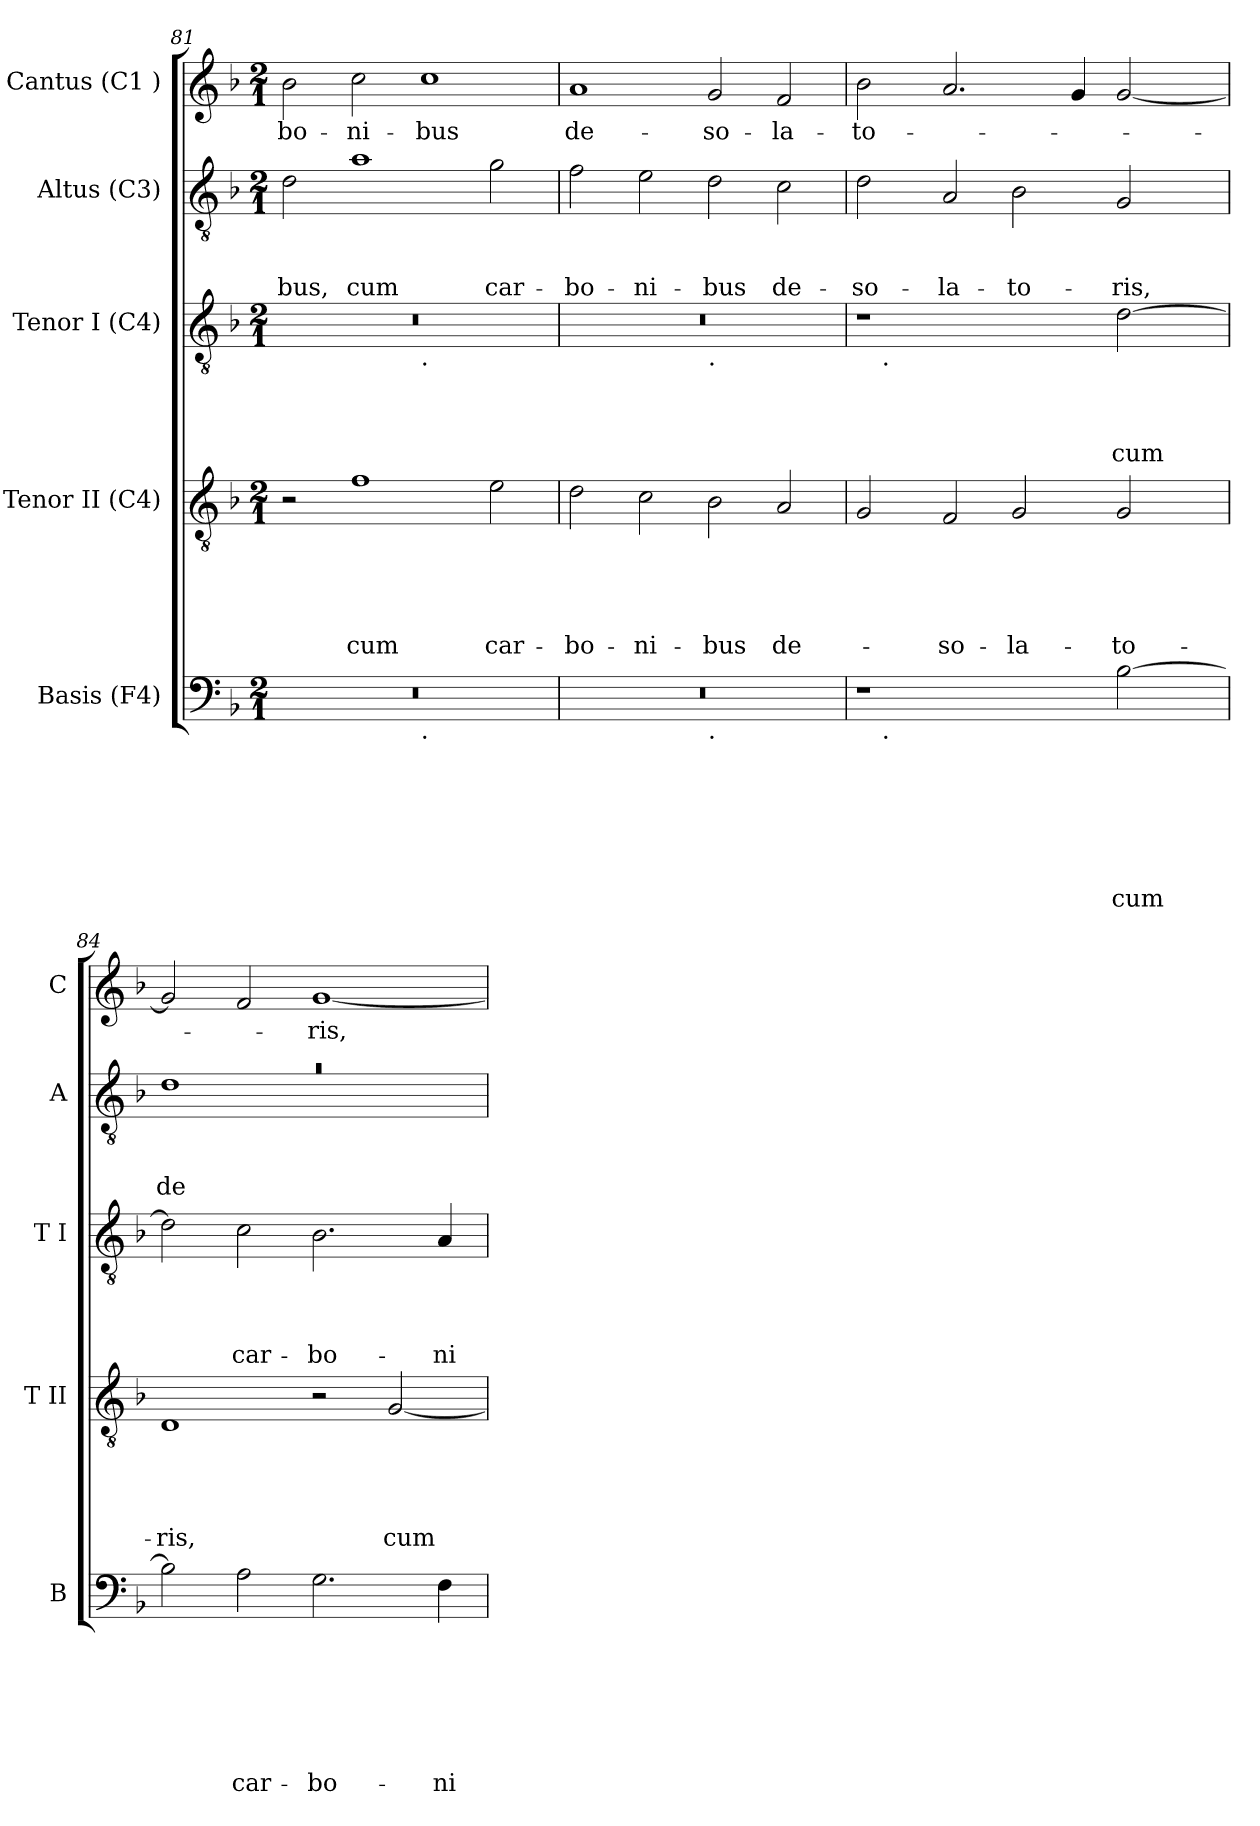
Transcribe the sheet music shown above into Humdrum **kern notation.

**kern	**text	**text	**text	**text	**text	**text	**text	**kern	**text	**text	**text	**text	**text	**kern	**text	**text	**text	**text	**kern	**text	**text	**text	**kern	**text
*part5	*part5	*part5	*part5	*part5	*part5	*part5	*part5	*part4	*part4	*part4	*part4	*part4	*part4	*part3	*part3	*part3	*part3	*part3	*part2	*part2	*part2	*part2	*part1	*part1
*staff5	*staff5	*staff5	*staff5	*staff5	*staff5	*staff5	*staff5	*staff4	*staff4	*staff4	*staff4	*staff4	*staff4	*staff3	*staff3	*staff3	*staff3	*staff3	*staff2	*staff2	*staff2	*staff2	*staff1	*staff1
*I"Basis (F4)	*	*	*	*	*	*	*	*I"Tenor II (C4)	*	*	*	*	*	*I"Tenor I (C4)	*	*	*	*	*I"Altus (C3)	*	*	*	*I"Cantus (C1 )	*
*I'B	*	*	*	*	*	*	*	*I'T II	*	*	*	*	*	*I'T I	*	*	*	*	*I'A	*	*	*	*I'C	*
!!LO:LB:g=z
*clefF4	*	*	*	*	*	*	*	*clefGv2	*	*	*	*	*	*clefGv2	*	*	*	*	*clefGv2	*	*	*	*clefG2	*
*k[b-]	*	*	*	*	*	*	*	*k[b-]	*	*	*	*	*	*k[b-]	*	*	*	*	*k[b-]	*	*	*	*k[b-]	*
*F:	*	*	*	*	*	*	*	*F:	*	*	*	*	*	*F:	*	*	*	*	*F:	*	*	*	*F:	*
*M2/1	*	*	*	*	*	*	*	*M2/1	*	*	*	*	*	*M2/1	*	*	*	*	*M2/1	*	*	*	*M2/1	*
=81	=81	=81	=81	=81	=81	=81	=81	=81	=81	=81	=81	=81	=81	=81	=81	=81	=81	=81	=81	=81	=81	=81	=81	=81
!	!	!	!	!	!	!	!	!	!	!	!	!	!	!	!	!	!	!	!	!	!	!LO:LY:b	!	!LO:LY:b
*^	*	*	*	*	*	*	*	*	*	*	*	*	*	*^	*	*	*	*	*	*	*	*	*	*
0r	1ryy	.	.	.	.	.	.	.	2r	.	.	.	.	.	0r	1ryy	.	.	.	.	2d\	.	.	-bus,	2b-\	-bo-
!	!	!	!	!	!	!	!	!	!	!	!	!	!	!LO:LY:b	!	!	!	!	!	!	!	!	!	!LO:LY:b	!	!LO:LY:b
.	.	.	.	.	.	.	.	.	1f	.	.	.	.	cum	.	.	.	.	.	.	1a	.	.	cum	2cc\	-ni-
!	!	!	!	!	!	!	!	!	!	!	!	!	!	!	!	!LO:TX:b:t=.	!	!	!	!	!	!	!	!	!	!
!	!LO:TX:b:t=.	!	!	!	!	!	!	!	!	!	!	!	!	!	!	!	!	!	!	!	!	!	!	!	!	!
!	!	!	!	!	!	!	!	!	!	!	!	!	!	!	!	!	!	!	!	!	!	!	!	!	!	!LO:LY:b
.	1ryy	.	.	.	.	.	.	.	.	.	.	.	.	.	.	1ryy	.	.	.	.	.	.	.	.	1cc	-bus
!	!	!	!	!	!	!	!	!	!	!	!	!	!	!LO:LY:b	!	!	!	!	!	!	!	!	!	!LO:LY:b	!	!
.	.	.	.	.	.	.	.	.	2e\	.	.	.	.	car-	.	.	.	.	.	.	2g\	.	.	car-	.	.
=82	=82	=82	=82	=82	=82	=82	=82	=82	=82	=82	=82	=82	=82	=82	=82	=82	=82	=82	=82	=82	=82	=82	=82	=82	=82	=82
!	!	!	!	!	!	!	!	!	!	!	!	!	!	!LO:LY:b	!	!	!	!	!	!	!	!	!	!LO:LY:b	!	!LO:LY:b
0r	1ryy	.	.	.	.	.	.	.	2d\	.	.	.	.	-bo-	0r	1ryy	.	.	.	.	2f\	.	.	-bo-	1a	de-
!	!	!	!	!	!	!	!	!	!	!	!	!	!	!LO:LY:b	!	!	!	!	!	!	!	!	!	!LO:LY:b	!	!
.	.	.	.	.	.	.	.	.	2c\	.	.	.	.	-ni-	.	.	.	.	.	.	2e\	.	.	-ni-	.	.
!	!	!	!	!	!	!	!	!	!	!	!	!	!	!	!	!LO:TX:b:t=.	!	!	!	!	!	!	!	!	!	!
!	!LO:TX:b:t=.	!	!	!	!	!	!	!	!	!	!	!	!	!	!	!	!	!	!	!	!	!	!	!	!	!
!	!	!	!	!	!	!	!	!	!	!	!	!	!	!LO:LY:b	!	!	!	!	!	!	!	!	!	!LO:LY:b	!	!LO:LY:b
.	1ryy	.	.	.	.	.	.	.	2B-\	.	.	.	.	-bus	.	1ryy	.	.	.	.	2d\	.	.	-bus	2g/	-so-
!	!	!	!	!	!	!	!	!	!	!	!	!	!	!LO:LY:b	!	!	!	!	!	!	!	!	!	!LO:LY:b	!	!LO:LY:b
.	.	.	.	.	.	.	.	.	2A/	.	.	.	.	de-	.	.	.	.	.	.	2c\	.	.	de-	2f/	-la-
=83	=83	=83	=83	=83	=83	=83	=83	=83	=83	=83	=83	=83	=83	=83	=83	=83	=83	=83	=83	=83	=83	=83	=83	=83	=83	=83
!	!	!	!	!	!	!	!	!	!	!	!	!	!	!	!	!	!	!	!	!	!	!	!	!LO:LY:b	!	!LO:LY:b
1r	16.ryy	.	.	.	.	.	.	.	2G/	.	.	.	.	.	1r	16.ryy	.	.	.	.	2d\	.	.	-so-	2b-\	-to-
!	!	!	!	!	!	!	!	!	!	!	!	!	!	!	!	!LO:TX:b:t=.	!	!	!	!	!	!	!	!	!	!
!	!LO:TX:b:t=.	!	!	!	!	!	!	!	!	!	!	!	!	!	!	!	!	!	!	!	!	!	!	!	!	!
.	1ryy	.	.	.	.	.	.	.	.	.	.	.	.	.	.	1ryy	.	.	.	.	.	.	.	.	.	.
!	!	!	!	!	!	!	!	!	!	!	!	!	!	!LO:LY:b	!	!	!	!	!	!	!	!	!	!LO:LY:b	!	!
.	.	.	.	.	.	.	.	.	2F/	.	.	.	.	-so-	.	.	.	.	.	.	2A/	.	.	-la-	2.a/	.
!	!	!	!	!	!	!	!	!	!	!	!	!	!	!LO:LY:b	!	!	!	!	!	!	!	!	!	!LO:LY:b	!	!
2ryy	.	.	.	.	.	.	.	.	2G/	.	.	.	.	-la-	2ryy	.	.	.	.	.	2B-\	.	.	-to-	.	.
.	2ryy	.	.	.	.	.	.	.	.	.	.	.	.	.	.	2ryy	.	.	.	.	.	.	.	.	.	.
.	.	.	.	.	.	.	.	.	.	.	.	.	.	.	.	.	.	.	.	.	.	.	.	.	4g/	.
!	!	!	!	!	!	!	!	!LO:LY:b	!	!	!	!	!	!LO:LY:b	!	!	!	!	!	!LO:LY:b	!	!	!	!LO:LY:b	!	!
[>2B-\	.	.	.	.	.	.	.	cum	2G/	.	.	.	.	-to-	[>2d\	.	.	.	.	cum	2G/	.	.	-ris,	[<2g/	.
.	4ryy	.	.	.	.	.	.	.	.	.	.	.	.	.	.	4ryy	.	.	.	.	.	.	.	.	.	.
.	8ryy	.	.	.	.	.	.	.	.	.	.	.	.	.	.	8ryy	.	.	.	.	.	.	.	.	.	.
.	32ryy	.	.	.	.	.	.	.	.	.	.	.	.	.	.	32ryy	.	.	.	.	.	.	.	.	.	.
=84	=84	=84	=84	=84	=84	=84	=84	=84	=84	=84	=84	=84	=84	=84	=84	=84	=84	=84	=84	=84	=84	=84	=84	=84	=84	=84
!	!	!	!	!	!	!	!	!	!	!	!	!	!	!LO:LY:b	!	!	!	!	!	!	!LO:N:vis=1	!	!	!LO:LY:b	!	!
*v	*v	*	*	*	*	*	*	*	*	*	*	*	*	*	*v	*v	*	*	*	*	*^	*	*	*	*	*
2B-\]	.	.	.	.	.	.	.	1D	.	.	.	.	-ris,	2d\]	.	.	.	.	0ra	1d	.	.	de-	2g/]	.
!	!	!	!	!	!	!	!LO:LY:b	!	!	!	!	!	!	!	!	!	!	!LO:LY:b	!	!	!	!	!	!	!
2A\	.	.	.	.	.	.	car-	.	.	.	.	.	.	2c\	.	.	.	car-	.	.	.	.	.	2f/	.
!	!	!	!	!	!	!	!LO:LY:b	!	!	!	!	!	!	!	!	!	!	!LO:LY:b	!	!	!	!	!	!	!LO:LY:b
2.G\	.	.	.	.	.	.	-bo-	2r	.	.	.	.	.	2.B-\	.	.	.	-bo-	.	1ryy	.	.	.	[<1g	-ris,
!	!	!	!	!	!	!	!	!	!	!	!	!	!LO:LY:b	!	!	!	!	!	!	!	!	!	!	!	!
.	.	.	.	.	.	.	.	[<2G/	.	.	.	.	cum	.	.	.	.	.	.	.	.	.	.	.	.
!	!	!	!	!	!	!	!LO:LY:b	!	!	!	!	!	!	!	!	!	!	!LO:LY:b	!	!	!	!	!	!	!
4F\	.	.	.	.	.	.	-ni-	.	.	.	.	.	.	4A/	.	.	.	-ni-	.	.	.	.	.	.	.
*	*	*	*	*	*	*	*	*	*	*	*	*	*	*	*	*	*	*	*v	*v	*	*	*	*	*
=	=	=	=	=	=	=	=	=	=	=	=	=	=	=	=	=	=	=	=	=	=	=	=	=
*-	*-	*-	*-	*-	*-	*-	*-	*-	*-	*-	*-	*-	*-	*-	*-	*-	*-	*-	*-	*-	*-	*-	*-	*-
